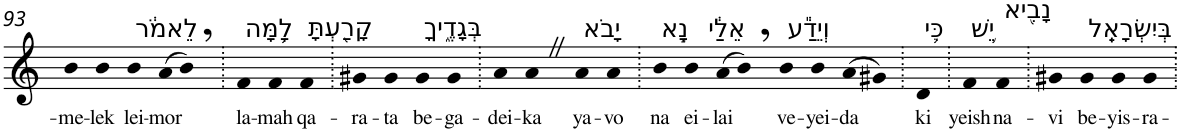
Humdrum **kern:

**kern	**text
*part1	*part1
*staff1	*staff1
*I"Piano	*
*I'Pno	*
!!LO:PB:g=z
*clefG2	*
*k[]	*
=93	=93
!	!LO:LY:b
4b	-me-
!	!LO:LY:b
4b	-lek
!LO:TX:a:t=לֵאמֹ֔ר	!
!	!LO:LY:b
4b	lei-
!	!LO:LY:b
(>8a	-mor
8b,)	.
=94.	=94.
!LO:TX:a:t=לָ֥מָּה	!
!	!LO:LY:b
4f	la-
!	!LO:LY:b
4f	-mah
!LO:TX:a:t=קָרַ֖עְתָּ	!
!	!LO:LY:b
4f	qa-
=95.	=95.
!	!LO:LY:b
4g#X	-ra-
!	!LO:LY:b
4g#	-ta
!LO:TX:a:t=בְּגָדֶ֑יךָ	!
!	!LO:LY:b
4g#	be-
!	!LO:LY:b
4g#	-ga-
=96.	=96.
!	!LO:LY:b
4a	-dei-
!	!LO:LY:b
4aZ	-ka
!LO:TX:a:t=יָבֹא	!
!	!LO:LY:b
4a	ya-
!	!LO:LY:b
4a	-vo
=97.	=97.
!LO:TX:a:t=נָ֣א	!
!	!LO:LY:b
4b	na
!LO:TX:a:t=אֵלַ֔י	!
!	!LO:LY:b
4b	ei-
!	!LO:LY:b
(>8a	-lai
8b,)	.
!LO:TX:a:t=וְיֵדַ֕ע	!
!	!LO:LY:b
4b	ve-
!	!LO:LY:b
4b	-yei-
!	!LO:LY:b
(>8a	-da
8g#X)	.
=98.	=98.
!LO:TX:a:t=כִּ֛י	!
!	!LO:LY:b
4d	ki
=99.	=99.
!LO:TX:a:t=יֵ֥שׁ	!
!	!LO:LY:b
4f	yeish
!LO:TX:a:t=נָבִ֖יא	!
!	!LO:LY:b
4f	na-
=100.	=100.
!	!LO:LY:b
4g#X	-vi
!LO:TX:a:t=בְּיִשְׂרָאֵֽל	!
!	!LO:LY:b
4g#	be-
!	!LO:LY:b
4g#	-yis-
!	!LO:LY:b
4g#	-ra-
=.	=.
*-	*-
